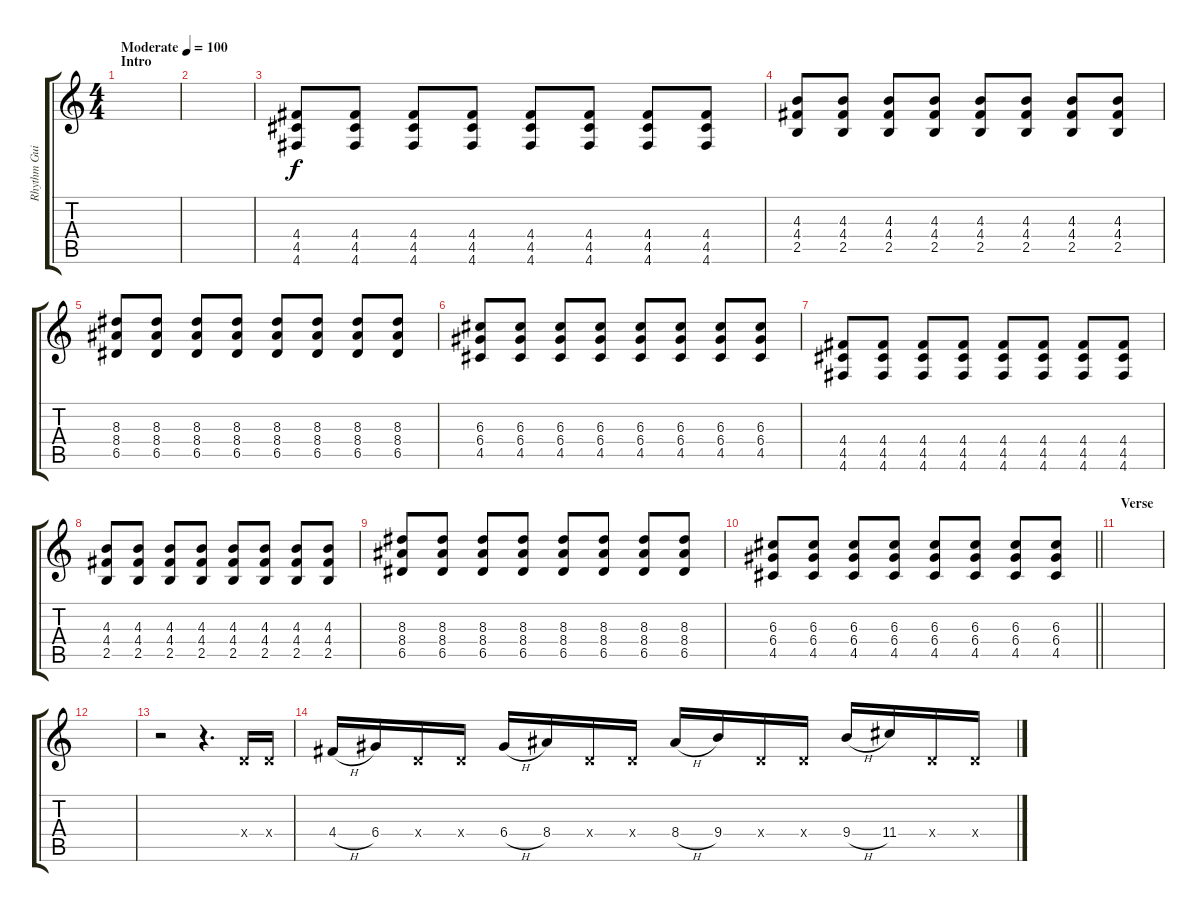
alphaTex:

\track ("Rhythm Guitar" "Rhythm Gui") {instrument overdrivenguitar}
\staff {score tabs}
\tuning (E4 B3 G3 D3 A2 D2) {hide}
\ts (4 4)
\section ("" "Intro")
\tempo (100 "Moderate")
\clef g2
\ks c
|
|
(4.4 4.5 4.6).8 (4.4 4.5 4.6).8 (4.4 4.5 4.6).8 (4.4 4.5 4.6).8 (4.4 4.5 4.6).8 (4.4 4.5 4.6).8 (4.4 4.5 4.6).8 (4.4 4.5 4.6).8 |
(4.3 4.4 2.5).8 (4.3 4.4 2.5).8 (4.3 4.4 2.5).8 (4.3 4.4 2.5).8 (4.3 4.4 2.5).8 (4.3 4.4 2.5).8 (4.3 4.4 2.5).8 (4.3 4.4 2.5).8 |
(8.3 8.4 6.5).8 (8.3 8.4 6.5).8 (8.3 8.4 6.5).8 (8.3 8.4 6.5).8 (8.3 8.4 6.5).8 (8.3 8.4 6.5).8 (8.3 8.4 6.5).8 (8.3 8.4 6.5).8 |
(6.3 6.4 4.5).8 (6.3 6.4 4.5).8 (6.3 6.4 4.5).8 (6.3 6.4 4.5).8 (6.3 6.4 4.5).8 (6.3 6.4 4.5).8 (6.3 6.4 4.5).8 (6.3 6.4 4.5).8 |
(4.4 4.5 4.6).8 (4.4 4.5 4.6).8 (4.4 4.5 4.6).8 (4.4 4.5 4.6).8 (4.4 4.5 4.6).8 (4.4 4.5 4.6).8 (4.4 4.5 4.6).8 (4.4 4.5 4.6).8 |
(4.3 4.4 2.5).8 (4.3 4.4 2.5).8 (4.3 4.4 2.5).8 (4.3 4.4 2.5).8 (4.3 4.4 2.5).8 (4.3 4.4 2.5).8 (4.3 4.4 2.5).8 (4.3 4.4 2.5).8 |
(8.3 8.4 6.5).8 (8.3 8.4 6.5).8 (8.3 8.4 6.5).8 (8.3 8.4 6.5).8 (8.3 8.4 6.5).8 (8.3 8.4 6.5).8 (8.3 8.4 6.5).8 (8.3 8.4 6.5).8 |
\barLineRight lightlight
(6.3 6.4 4.5).8 (6.3 6.4 4.5).8 (6.3 6.4 4.5).8 (6.3 6.4 4.5).8 (6.3 6.4 4.5).8 (6.3 6.4 4.5).8 (6.3 6.4 4.5).8 (6.3 6.4 4.5).8 |
\section ("" "Verse")
|
|
r.2 r.4{d} 0.4{x}.16 0.4{x}.16 |
4.4{h}.16 6.4.16 0.4{x}.16 0.4{x}.16 6.4{h}.16 8.4.16 0.4{x}.16 0.4{x}.16 8.4{h}.16 9.4.16 0.4{x}.16 0.4{x}.16 9.4{h}.16 11.4.16 0.4{x}.16 0.4{x}.16
